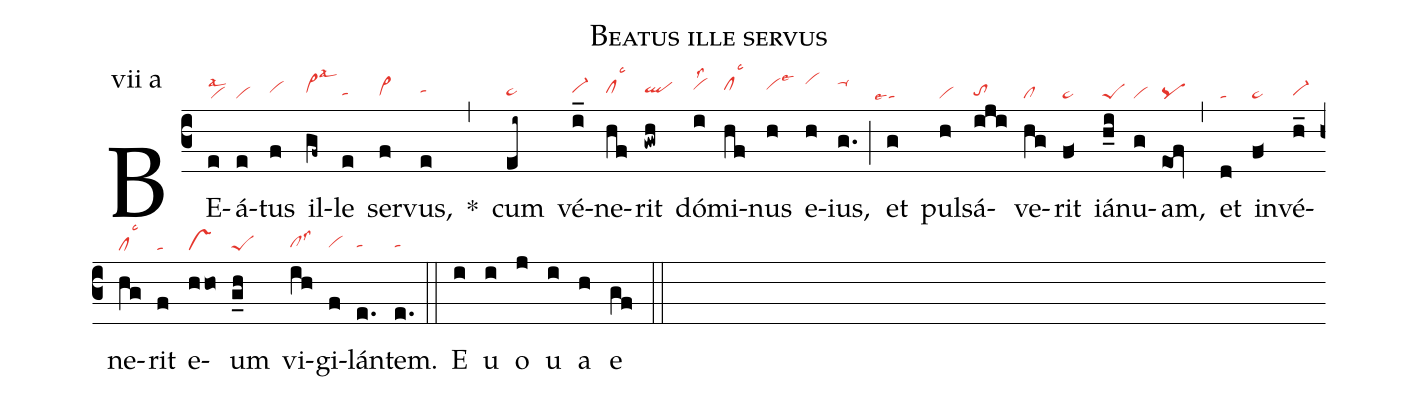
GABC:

name: Beatus ille servus;
annotation: vii a;
mode: 7;
nabc-lines: 1;
%%
(c3)
BE(e|vilsal2)á(e|vi)tus(f|vihh) il(gf~|vi>hhlsal3)le(e|tahg) ser(f|vi>hg)vus,(e|tahh) *(,)
cum(ei~|ta>hg) vé(i_|vi-hh)ne(hf|clhhlsc3)rit(gwh|qlhh) dó(i|vihilss2)mi(hf|clhilsc3)nus(h|vihilse3) e(h|vihk)ius,(g.|ta-hk) (;)
et(g|```talse4) pul(h|vi)sá(iji|tohg)ve(hg|cl)rit(f<|ta>) iá(h_i|peS)nu(g|vi)am,(eOf|pq) (,)
et(d|ta) in(f<|ta>)vé(h_|vi-hg)ne(hg|cllsc3)rit(f|ta) e(hho|vs)um(g_h|peS) vi(ih|clhglss3)gi(f|vihg)lán(e.|tahg)tem.(e.|tahg) (::)
E(i) u(i) o(j) u(i) a(h) e(gf) (::)
